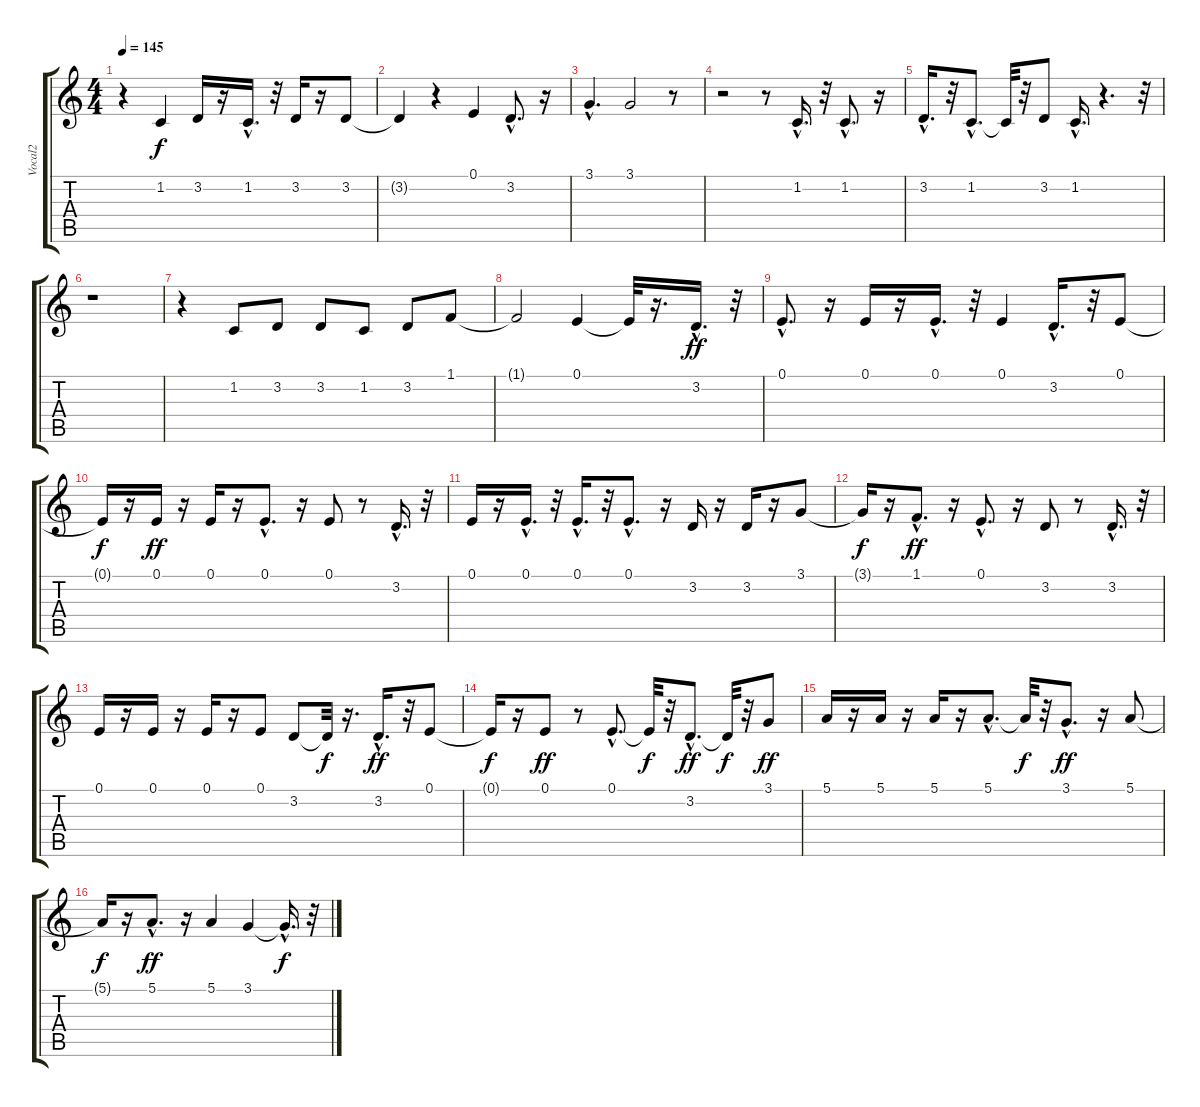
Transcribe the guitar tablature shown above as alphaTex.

\track ("Vocal2" "Vocal2") {instrument altosax}
\staff {score tabs}
\tuning (E4 B3 G3 D3 A2 E2) {hide}
\ts (4 4)
\tempo 145
\clef g2
\ks c
r.4{dy f} 1.2.4 3.2.16 r.16 1.2{hac}.16{d} r.32 3.2.16 r.16 3.2.8 |
3.2{t}.4 r.4 0.1.4 3.2{hac}.8{d} r.16 |
3.1{hac}.4{d} 3.1.2 r.8 |
r.2 r.8 1.2{hac}.16{d} r.32 1.2{hac}.8{d} r.16 |
3.2{hac}.16{d} r.32 1.2{hac}.8{d} 1.2{t}.32 r.32 3.2.8 1.2{hac}.16{d} r.4{d} r.32 |
r.1 |
r.4 1.2.8{volume 14} 3.2.8 3.2.8 1.2.8 3.2.8{volume 14} 1.1.8{volume 14} |
1.1{t}.2 0.1.4{volume 13} 0.1{t}.32 r.16{d} 3.2{hac}.16{d dy ff volume 11} r.32 |
0.1{hac}.8{d} r.16 0.1.16{volume 11} r.16 0.1{hac}.16{d volume 11} r.32 0.1.4 3.2{hac}.16{d} r.32 0.1.8{volume 11} |
0.1{t}.16{dy f} r.16 0.1.16{dy ff} r.16 0.1.16 r.16 0.1{hac}.8{d} r.16 0.1.8 r.8 3.2{hac}.16{d} r.32 |
0.1.16 r.16 0.1{hac}.16{d} r.32 0.1{hac}.16{d} r.32 0.1{hac}.8{d} r.16 3.2.16 r.16 3.2.16 r.16 3.1.8 |
3.1{t}.16{dy f} r.16 1.1{hac}.8{d dy ff volume 11} r.16 0.1{hac}.8{d} r.16 3.2.8 r.8 3.2{hac}.16{d} r.32 |
0.1.16{volume 11} r.16 0.1.16 r.16 0.1.16 r.16 0.1.8 3.2.8 3.2{t}.32{dy f} r.16{d} 3.2{hac}.16{d dy ff} r.32 0.1.8 |
0.1{t}.16{dy f} r.16 0.1.8{dy ff volume 11} r.8 0.1{hac}.8{d} 0.1{t}.32{dy f} r.32 3.2{hac}.8{d dy ff} 3.2{t}.32{dy f} r.32 3.1.8{dy ff volume 11} |
5.1.16{volume 11} r.16 5.1.16{volume 11} r.16 5.1.16{volume 12} r.16 5.1{hac}.8{d volume 12} 5.1{t}.32{dy f} r.32 3.1{hac}.8{d dy ff} r.16 5.1.8{volume 12} |
5.1{t}.16{dy f} r.16 5.1{hac}.8{d dy ff volume 13} r.16 5.1.4{volume 13} 3.1.4 3.1{hac t}.16{d dy f} r.32
